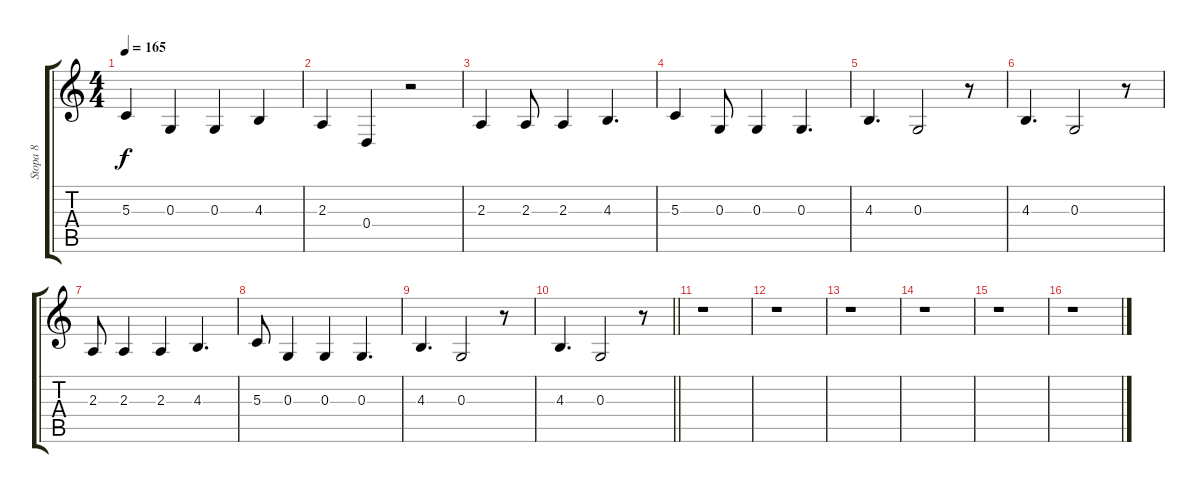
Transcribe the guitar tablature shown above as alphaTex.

\track ("Stopa 8" "Stopa 8") {instrument flute}
\staff {score tabs}
\tuning (E4 B3 G3 D3 A2 E2) {hide}
\ts (4 4)
\tempo 165
\clef g2
\ks c
5.3.4{dy f} 0.3.4 0.3.4 4.3.4 |
2.3.4 0.4.4 r.2 |
2.3.4 2.3.8 2.3.4 4.3.4{d} |
5.3.4 0.3.8 0.3.4 0.3.4{d} |
4.3.4{d} 0.3.2 r.8 |
4.3.4{d} 0.3.2 r.8 |
2.3.8 2.3.4 2.3.4 4.3.4{d} |
5.3.8 0.3.4 0.3.4 0.3.4{d} |
4.3.4{d} 0.3.2 r.8 |
\barLineRight lightlight
4.3.4{d} 0.3.2 r.8 |
\section ("" "")
r.1 |
r.1 |
r.1 |
r.1 |
r.1 |
r.1
